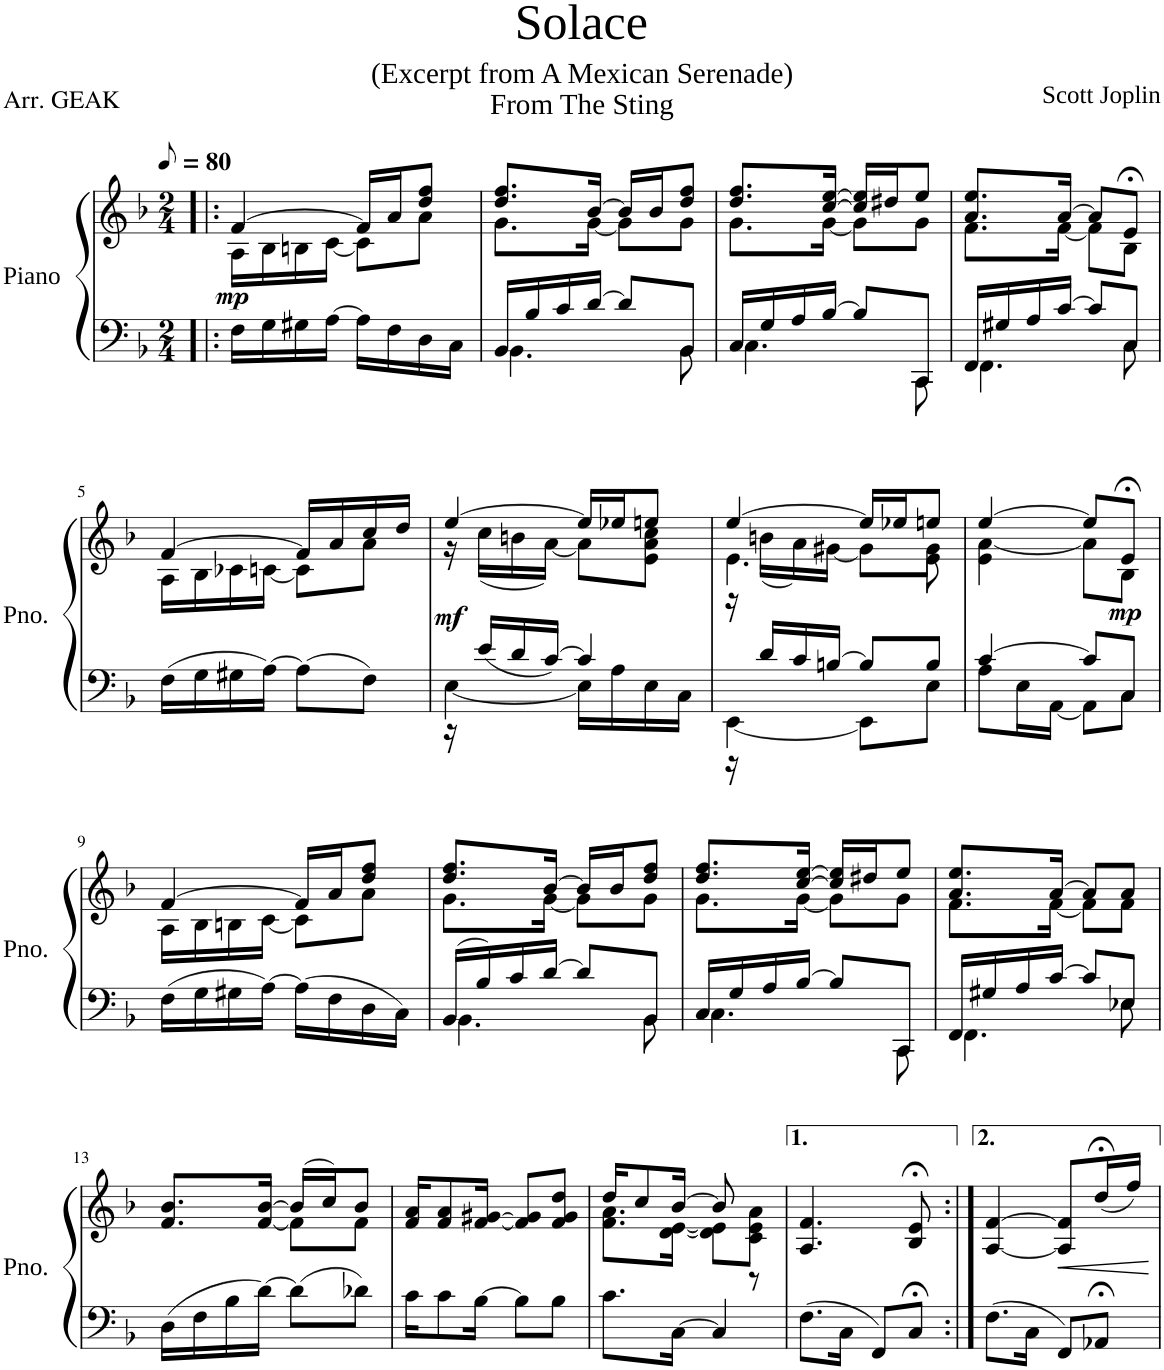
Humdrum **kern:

**kern	**kern	**dynam
*part1	*part1	*part1
*staff2	*staff1	*staff1/2
*I"Piano	*	*
*I'Pno.	*	*
*clefF4	*clefG2	*
*k[b-]	*k[b-]	*
*M2/4	*M2/4	*
*MM40	*MM40	*
=1!|:	=1!|:	=1!|:
*	*^	*
!	!	!	!LO:DY:b
16F\LL	[4f/	16A\LL	mp
16G\	.	16B-\	.
16G#X\	.	16Bn\	.
[16A\JJ	.	[16c\JJ	.
16A\LL]	16f/LL]	8c\L]	.
16F\	16a/J	.	.
16D\	8dd/ 8ff/J	8a\J	.
16C\JJ	.	.	.
=2	=2	=2	=2
*^	*	*	*
16BB-/LL	4.BB-\	8.dd/ 8.ff/L	8.g\L	.
16B-/	.	.	.	.
16c/	.	.	.	.
[16d/JJ	.	[16b-/Jk	[16g\Jk	.
8d/L]	.	16b-/LL]	8g\L]	.
.	.	16b-/J	.	.
8BB-/J	8BB-\	8dd/ 8ff/J	8g\J	.
=3	=3	=3	=3	=3
16C/LL	4.C\	8.dd/ 8.ff/L	8.g\L	.
16G/	.	.	.	.
16A/	.	.	.	.
[16B-/JJ	.	[16cc/ [16ee/Jk	[16g\Jk	.
8B-/L]	.	16cc/] 16ee/]LL	8g\L]	.
.	.	16dd#X/J	.	.
8CC/J	8CC\	8ee/J	8g\J	.
=4	=4	=4	=4	=4
16FF/LL	4.FF\	8.a/ 8.ee/L	8.f\L	.
16G#X/	.	.	.	.
16A/	.	.	.	.
[16c/JJ	.	[16a/Jk	[16f\Jk	.
8c/L]	.	8a/L]	8f\L]	.
8C/J	8C\	8e;</J	8B-\J	.
*v	*v	*	*	*
!!LO:LB:g=z	!!
=5	=5	=5	=5
16F\LL	[4f/	16A\LL	.
16G\	.	16B-\	.
16G#X\	.	16c-X\	.
[16A\JJ	.	[16cn\JJ	.
8A\L]	16f/LL]	8c\L]	.
.	16a/	.	.
8F\J	16cc/	8a\J	.
.	16dd/JJ	.	.
=6	=6	=6	=6
*^	*	*	*
!	!	!	!	!LO:DY:b
[4E\	16r	[4ee/	16r	mf
.	16e/LL	.	(16cc\LL	.
.	16d/	.	16bn\	.
.	[16c/JJ	.	[16a\JJ)	.
16E\LL]	4c/]	16ee/LL]	8a\L]	.
16A\	.	16ee-X/J	.	.
16E\	.	8een/J	8e\ 8a\ 8cc\J	.
16C\JJ	.	.	.	.
=7	=7	=7	=7	=7
*	*	*	*^	*
[4EE\	16r	[4ee/	4.e\	16r	.
.	16d/LL	.	.	(16bn\LL	.
.	16c/	.	.	16a\)	.
.	[16Bn/JJ	.	.	[16g#X\JJ	.
8EE\L]	8B/L]	16ee/LL]	.	8g#\L]	.
.	.	16ee-X/J	.	.	.
8E\J	8B/J	8een/J	8e\	8g#\J	.
*	*	*	*v	*v	*
=8	=8	=8	=8	=8
8A\L	[4c/	[4ee/	4e\ [4a\	.
16E\L	.	.	.	.
[16AA\JJ	.	.	.	.
8AA\L]	8c/L]	8ee/L]	8a\L]	.
!	!	!	!	!LO:DY:b
8C\J	8C/J	8e;</J	8B-\J	mp
*v	*v	*	*	*
!!LO:LB:g=z	!!
=9	=9	=9	=9
16F\LL	[4f/	16A\LL	.
16G\	.	16B-\	.
16G#X\	.	16Bn\	.
[16A\JJ	.	[16c\JJ	.
16A\LL]	16f/LL]	8c\L]	.
16F\	16a/J	.	.
16D\	8dd/ 8ff/J	8a\J	.
16C\JJ	.	.	.
=10	=10	=10	=10
*^	*	*	*
16BB-/LL	4.BB-\	8.dd/ 8.ff/L	8.g\L	.
16B-/	.	.	.	.
16c/	.	.	.	.
[16d/JJ	.	[16b-/Jk	[16g\Jk	.
8d/L]	.	16b-/LL]	8g\L]	.
.	.	16b-/J	.	.
8BB-/J	8BB-\	8dd/ 8ff/J	8g\J	.
=11	=11	=11	=11	=11
16C/LL	4.C\	8.dd/ 8.ff/L	8.g\L	.
16G/	.	.	.	.
16A/	.	.	.	.
[16B-/JJ	.	[16cc/ [16ee/Jk	[16g\Jk	.
8B-/L]	.	16cc/] 16ee/]LL	8g\L]	.
.	.	16dd#X/J	.	.
8CC/J	8CC\	8ee/J	8g\J	.
=12	=12	=12	=12	=12
16FF/LL	4.FF\	8.a/ 8.ee/L	8.f\L	.
16G#X/	.	.	.	.
16A/	.	.	.	.
[16c/JJ	.	[16a/Jk	[16f\Jk	.
8c/L]	.	8a/L]	8f\L]	.
8E-X/J	8E-\	8a/J	8f\J	.
*v	*v	*	*	*
!!LO:LB:g=z	!!
=13	=13	=13	=13
16D\LL	8.f/ 8.b-/L	4ryy	.
16F\	.	.	.
16B-\	.	.	.
[16d\JJ	[16f/ [16b-/Jk	.	.
8d\L]	(16b-/LL]	8f\L]	.
.	16cc/J)	.	.
8d-X\J	8b-/J	8f\J	.
*	*v	*v	*
=14	=14	=14
16c\KL	16f/ 16a/KL	.
8c\	8f/ 8a/	.
[16B-\Jk	[16f/ [16g#X/Jk	.
8B-\L]	8f/] 8g#/]L	.
8B-\J	8f/ 8g#/ 8dd/J	.
=15	=15	=15
*	*^	*
8.c\L	8.f\ 8.a\L	16dd/KL	.
.	.	8cc/	.
[16C\Jk	[16d\ [16e\Jk	[16b-/Jk	.
4C/]	8d\] 8e\]L	8b-/]	.
.	8c\ 8e\ 8a\J	8r	.
*	*v	*v	*
=16	=16	=16
8.F\L	4.A/ 4.f/	.
16C\Jk	.	.
8FF/L	.	.
8C;</J	8B-/;< 8e/;<	.
=17:|!	=17:|!	=17:|!
8.F\L	[4A/ [4f/	.
16C\Jk	.	.
!	!	!LO:HP:b
8FF/L	8A/] 8f/]L	<
8AA-X;</J	(16dd;</L	.
.	16ff/JJ)	.
.	.	[
=	=	=
*-	*-	*-
